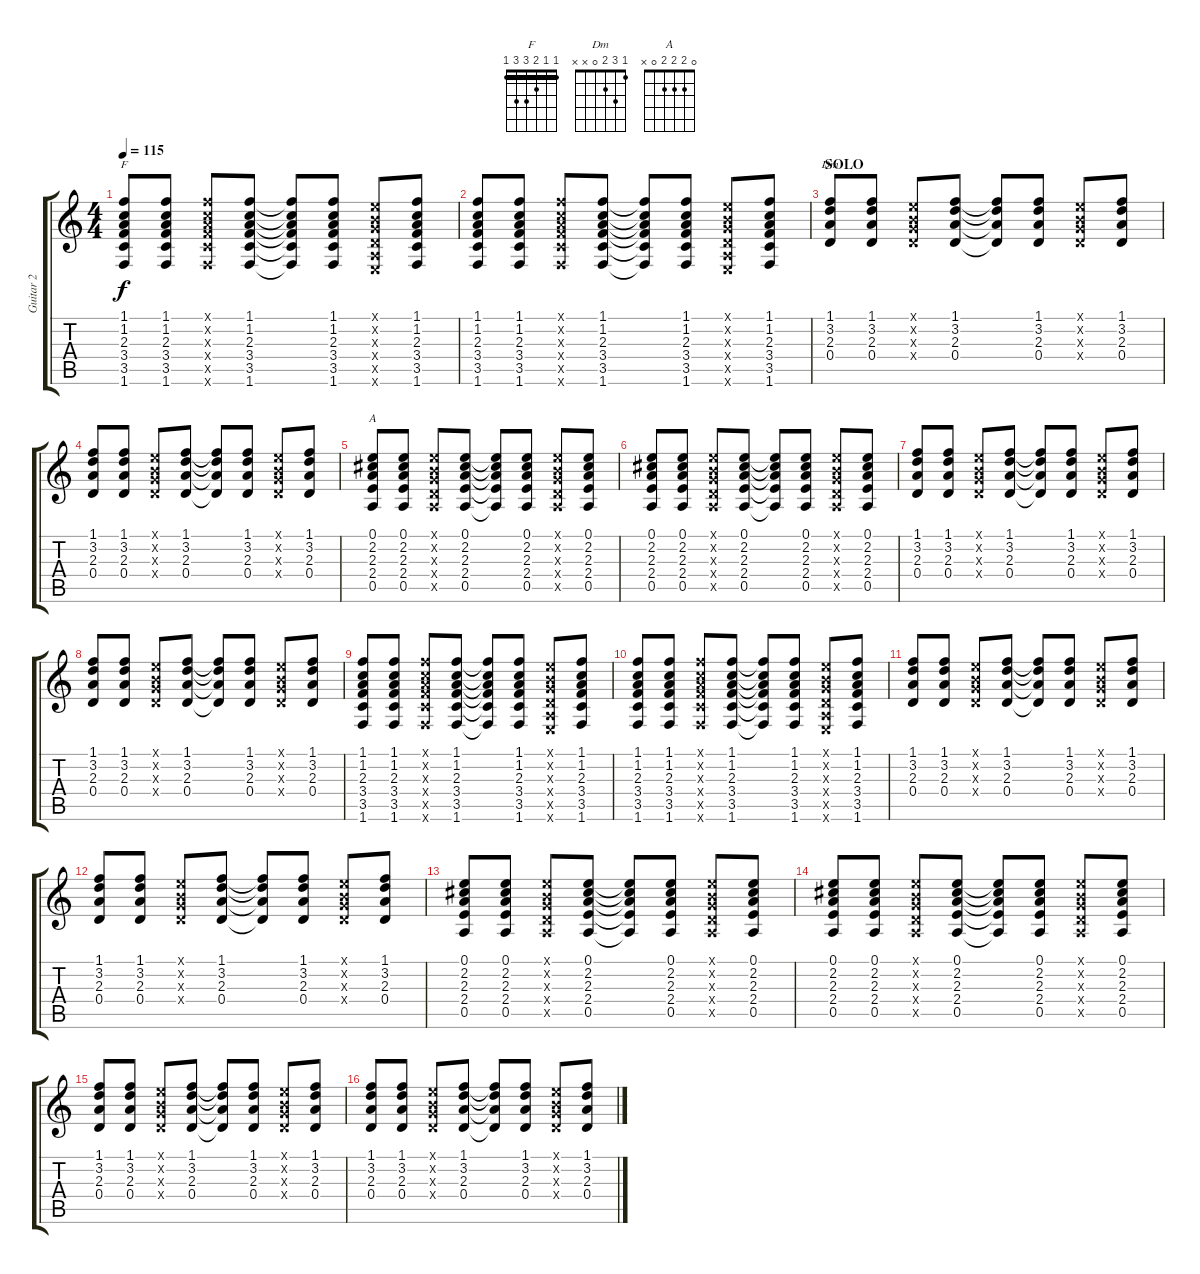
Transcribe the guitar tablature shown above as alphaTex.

\track ("Guitar 2" "Guitar 2") {instrument acousticguitarsteel}
\staff {score tabs}
\tuning (E4 B3 G3 D3 A2 E2) {hide}
\chord ("F" 1 1 2 3 3 1) {barre 1}
\chord ("Dm" 1 3 2 0 x x)
\chord ("A" 0 2 2 2 0 x)
\ts (4 4)
\tempo 115
\clef g2
\ks c
(1.1 1.2 2.3 3.4 3.5 1.6).8{ch "F" dy f} (1.1 1.2 2.3 3.4 3.5 1.6).8 (1.1{x} 1.2{x} 2.3{x} 3.4{x} 3.5{x} 1.6{x}).8 (1.1 1.2 2.3 3.4 3.5 1.6).8 (1.1{t} 1.2{t} 2.3{t} 3.4{t} 3.5{t} 1.6{t}).8 (1.1 1.2 2.3 3.4 3.5 1.6).8 (0.1{x} 0.2{x} 0.3{x} 0.4{x} 0.5{x} 0.6{x}).8 (1.1 1.2 2.3 3.4 3.5 1.6).8 |
(1.1 1.2 2.3 3.4 3.5 1.6).8 (1.1 1.2 2.3 3.4 3.5 1.6).8 (1.1{x} 1.2{x} 2.3{x} 3.4{x} 3.5{x} 1.6{x}).8 (1.1 1.2 2.3 3.4 3.5 1.6).8 (1.1{t} 1.2{t} 2.3{t} 3.4{t} 3.5{t} 1.6{t}).8 (1.1 1.2 2.3 3.4 3.5 1.6).8 (0.1{x} 0.2{x} 0.3{x} 0.4{x} 0.5{x} 0.6{x}).8 (1.1 1.2 2.3 3.4 3.5 1.6).8 |
\section ("" "SOLO")
(1.1 3.2 2.3 0.4).8{ch "Dm"} (1.1 3.2 2.3 0.4).8 (0.1{x} 0.2{x} 0.3{x} 0.4{x}).8 (1.1 3.2 2.3 0.4).8 (1.1{t} 3.2{t} 2.3{t} 0.4{t}).8 (1.1 3.2 2.3 0.4).8 (0.1{x} 0.2{x} 0.3{x} 0.4{x}).8 (1.1 3.2 2.3 0.4).8 |
(1.1 3.2 2.3 0.4).8 (1.1 3.2 2.3 0.4).8 (0.1{x} 0.2{x} 0.3{x} 0.4{x}).8 (1.1 3.2 2.3 0.4).8 (1.1{t} 3.2{t} 2.3{t} 0.4{t}).8 (1.1 3.2 2.3 0.4).8 (0.1{x} 0.2{x} 0.3{x} 0.4{x}).8 (1.1 3.2 2.3 0.4).8 |
(0.1 2.2 2.3 2.4 0.5).8{ch "A"} (0.1 2.2 2.3 2.4 0.5).8 (0.1{x} 0.2{x} 0.3{x} 0.4{x} 0.5{x}).8 (0.1 2.2 2.3 2.4 0.5).8 (0.1{t} 2.2{t} 2.3{t} 2.4{t} 0.5{t}).8 (0.1 2.2 2.3 2.4 0.5).8 (0.1{x} 0.2{x} 0.3{x} 0.4{x} 0.5{x}).8 (0.1 2.2 2.3 2.4 0.5).8 |
(0.1 2.2 2.3 2.4 0.5).8 (0.1 2.2 2.3 2.4 0.5).8 (0.1{x} 0.2{x} 0.3{x} 0.4{x} 0.5{x}).8 (0.1 2.2 2.3 2.4 0.5).8 (0.1{t} 2.2{t} 2.3{t} 2.4{t} 0.5{t}).8 (0.1 2.2 2.3 2.4 0.5).8 (0.1{x} 0.2{x} 0.3{x} 0.4{x} 0.5{x}).8 (0.1 2.2 2.3 2.4 0.5).8 |
(1.1 3.2 2.3 0.4).8 (1.1 3.2 2.3 0.4).8 (0.1{x} 0.2{x} 0.3{x} 0.4{x}).8 (1.1 3.2 2.3 0.4).8 (1.1{t} 3.2{t} 2.3{t} 0.4{t}).8 (1.1 3.2 2.3 0.4).8 (0.1{x} 0.2{x} 0.3{x} 0.4{x}).8 (1.1 3.2 2.3 0.4).8 |
(1.1 3.2 2.3 0.4).8 (1.1 3.2 2.3 0.4).8 (0.1{x} 0.2{x} 0.3{x} 0.4{x}).8 (1.1 3.2 2.3 0.4).8 (1.1{t} 3.2{t} 2.3{t} 0.4{t}).8 (1.1 3.2 2.3 0.4).8 (0.1{x} 0.2{x} 0.3{x} 0.4{x}).8 (1.1 3.2 2.3 0.4).8 |
(1.1 1.2 2.3 3.4 3.5 1.6).8 (1.1 1.2 2.3 3.4 3.5 1.6).8 (1.1{x} 1.2{x} 2.3{x} 3.4{x} 3.5{x} 1.6{x}).8 (1.1 1.2 2.3 3.4 3.5 1.6).8 (1.1{t} 1.2{t} 2.3{t} 3.4{t} 3.5{t} 1.6{t}).8 (1.1 1.2 2.3 3.4 3.5 1.6).8 (0.1{x} 0.2{x} 0.3{x} 0.4{x} 0.5{x} 0.6{x}).8 (1.1 1.2 2.3 3.4 3.5 1.6).8 |
(1.1 1.2 2.3 3.4 3.5 1.6).8 (1.1 1.2 2.3 3.4 3.5 1.6).8 (1.1{x} 1.2{x} 2.3{x} 3.4{x} 3.5{x} 1.6{x}).8 (1.1 1.2 2.3 3.4 3.5 1.6).8 (1.1{t} 1.2{t} 2.3{t} 3.4{t} 3.5{t} 1.6{t}).8 (1.1 1.2 2.3 3.4 3.5 1.6).8 (0.1{x} 0.2{x} 0.3{x} 0.4{x} 0.5{x} 0.6{x}).8 (1.1 1.2 2.3 3.4 3.5 1.6).8 |
(1.1 3.2 2.3 0.4).8 (1.1 3.2 2.3 0.4).8 (0.1{x} 0.2{x} 0.3{x} 0.4{x}).8 (1.1 3.2 2.3 0.4).8 (1.1{t} 3.2{t} 2.3{t} 0.4{t}).8 (1.1 3.2 2.3 0.4).8 (0.1{x} 0.2{x} 0.3{x} 0.4{x}).8 (1.1 3.2 2.3 0.4).8 |
(1.1 3.2 2.3 0.4).8 (1.1 3.2 2.3 0.4).8 (0.1{x} 0.2{x} 0.3{x} 0.4{x}).8 (1.1 3.2 2.3 0.4).8 (1.1{t} 3.2{t} 2.3{t} 0.4{t}).8 (1.1 3.2 2.3 0.4).8 (0.1{x} 0.2{x} 0.3{x} 0.4{x}).8 (1.1 3.2 2.3 0.4).8 |
(0.1 2.2 2.3 2.4 0.5).8 (0.1 2.2 2.3 2.4 0.5).8 (0.1{x} 0.2{x} 0.3{x} 0.4{x} 0.5{x}).8 (0.1 2.2 2.3 2.4 0.5).8 (0.1{t} 2.2{t} 2.3{t} 2.4{t} 0.5{t}).8 (0.1 2.2 2.3 2.4 0.5).8 (0.1{x} 0.2{x} 0.3{x} 0.4{x} 0.5{x}).8 (0.1 2.2 2.3 2.4 0.5).8 |
(0.1 2.2 2.3 2.4 0.5).8 (0.1 2.2 2.3 2.4 0.5).8 (0.1{x} 0.2{x} 0.3{x} 0.4{x} 0.5{x}).8 (0.1 2.2 2.3 2.4 0.5).8 (0.1{t} 2.2{t} 2.3{t} 2.4{t} 0.5{t}).8 (0.1 2.2 2.3 2.4 0.5).8 (0.1{x} 0.2{x} 0.3{x} 0.4{x} 0.5{x}).8 (0.1 2.2 2.3 2.4 0.5).8 |
(1.1 3.2 2.3 0.4).8 (1.1 3.2 2.3 0.4).8 (0.1{x} 0.2{x} 0.3{x} 0.4{x}).8 (1.1 3.2 2.3 0.4).8 (1.1{t} 3.2{t} 2.3{t} 0.4{t}).8 (1.1 3.2 2.3 0.4).8 (0.1{x} 0.2{x} 0.3{x} 0.4{x}).8 (1.1 3.2 2.3 0.4).8 |
(1.1 3.2 2.3 0.4).8 (1.1 3.2 2.3 0.4).8 (0.1{x} 0.2{x} 0.3{x} 0.4{x}).8 (1.1 3.2 2.3 0.4).8 (1.1{t} 3.2{t} 2.3{t} 0.4{t}).8 (1.1 3.2 2.3 0.4).8 (0.1{x} 0.2{x} 0.3{x} 0.4{x}).8 (1.1 3.2 2.3 0.4).8
